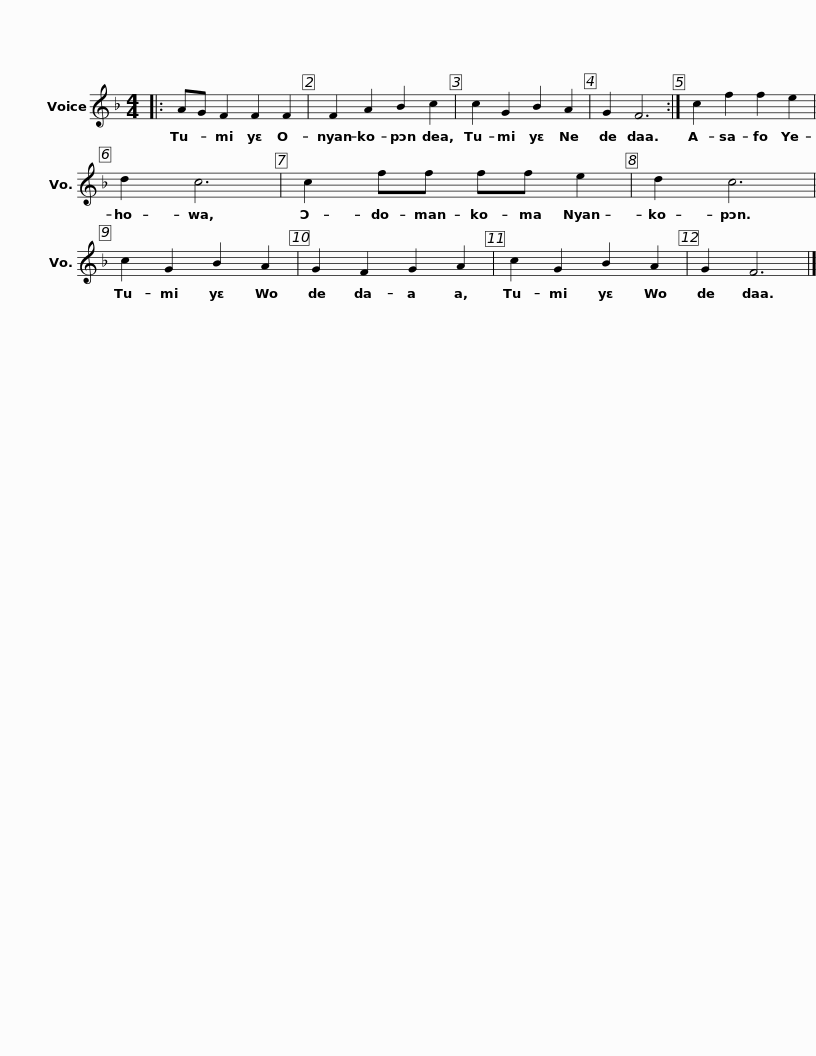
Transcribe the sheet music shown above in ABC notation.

X:1
L:1/8
M:4/4
I:linebreak $
K:F
V:1 treble
V:1
|: AG F2 F2 F2 | F2 A2 B2 c2 | c2 G2 B2 A2 | G2 F6 :|$ c2 f2 f2 e2 | %5
 d2 c6 | c2 ff ff e2 | d2 c6 |$ c2 G2 B2 A2 | G2 F2 G2 A2 | %10
 c2 G2 B2 A2 | G2 F6 |] %12
